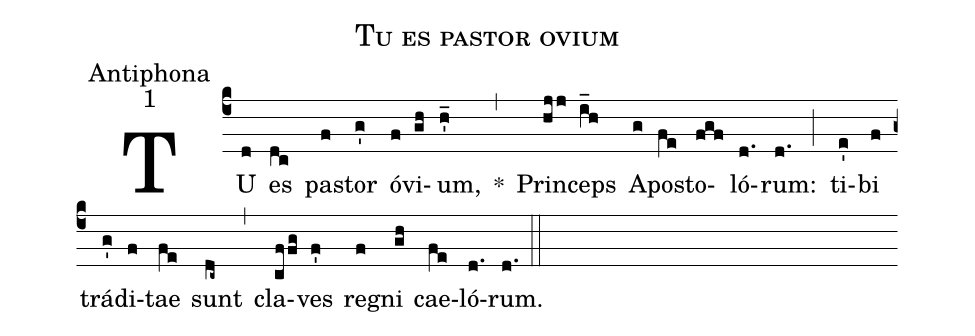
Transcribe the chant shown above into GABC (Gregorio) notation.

name:Tu es pastor ovium;
office-part:Antiphona;
mode:1;
%%
(c4) TU(d) es(dc) pa(f)stor(g') ó(f)vi(gh)um,(h'_) *(,) Prin(hjj)ceps(i_h) A(g)po(fe)sto(fgf)ló(d.)rum:(d.) (;) ti(e')bi(f) trá(g')di(f)tae(fe) sunt(dc~) (,) cla(cffg)ves(f') re(f)gni(gh) cae(fe)ló(d.)rum.(d.) (::)
